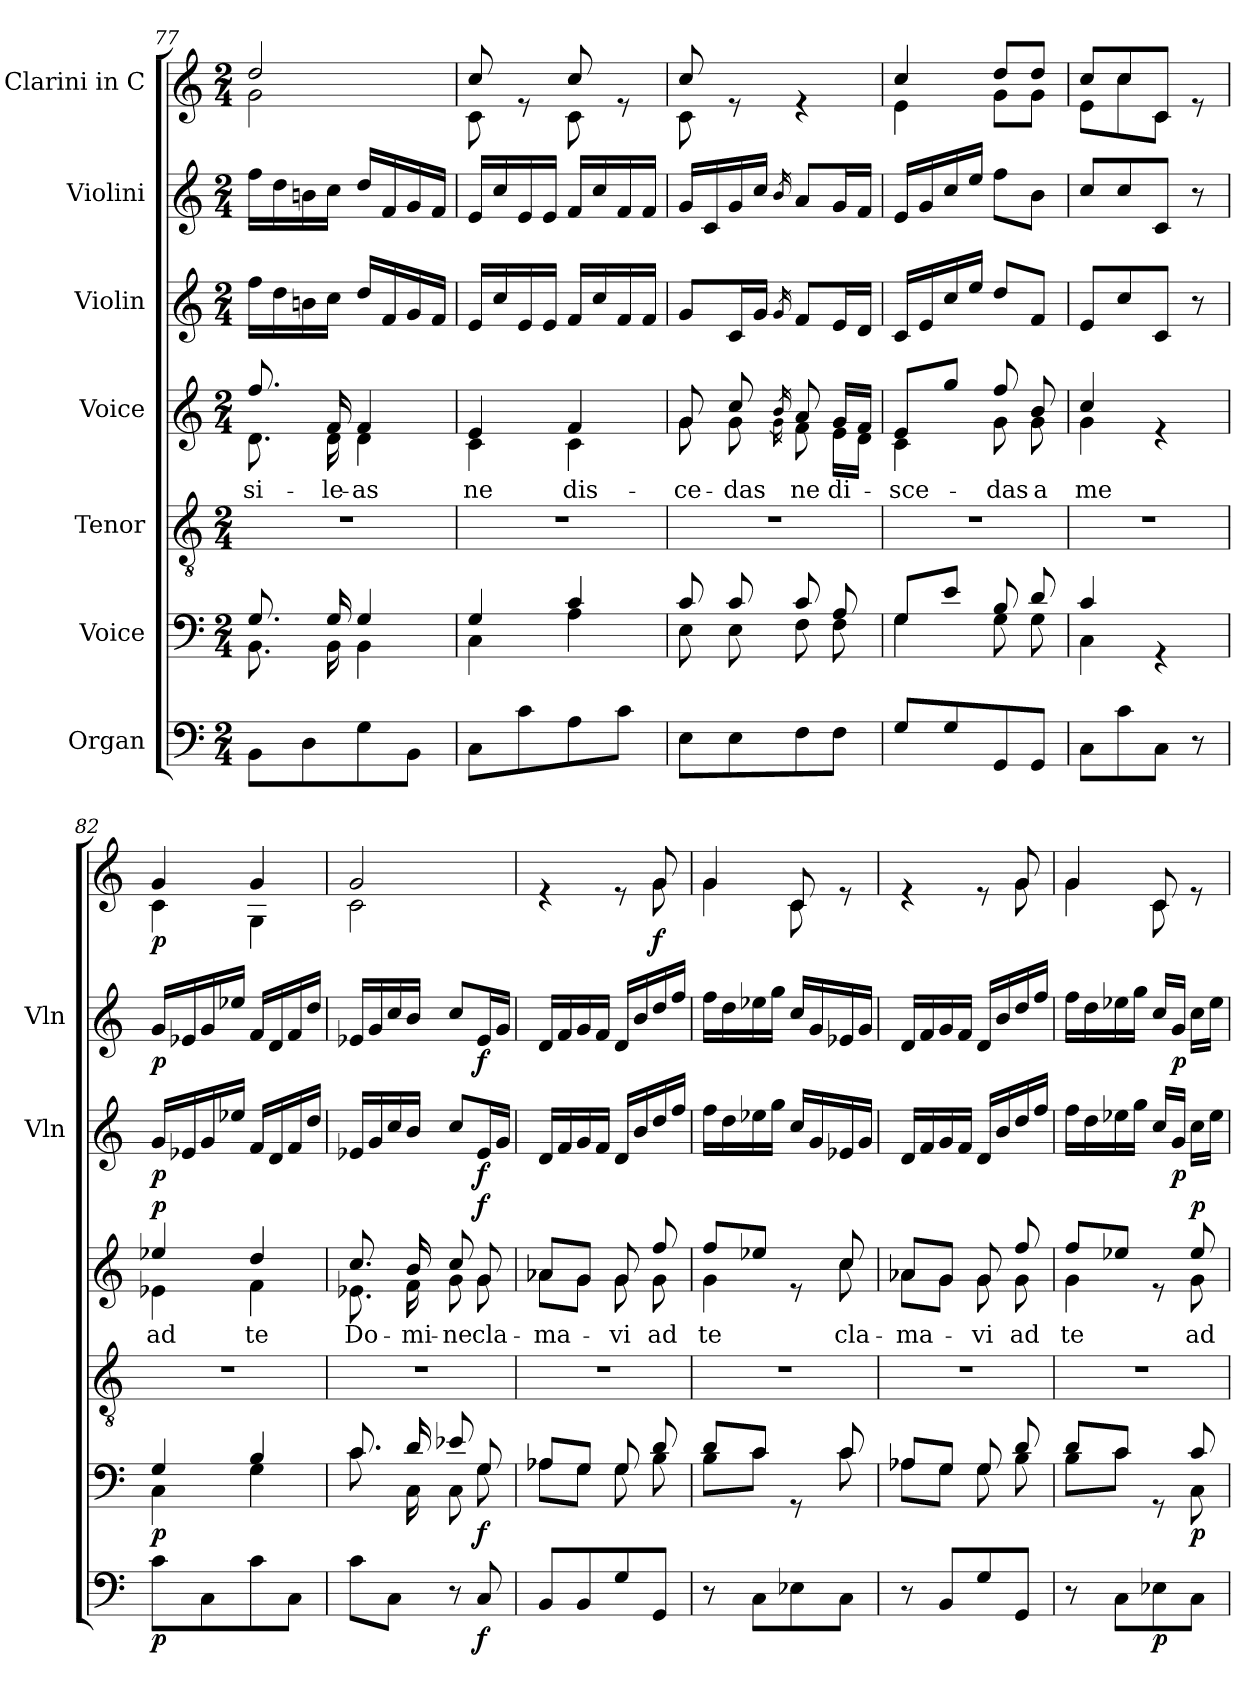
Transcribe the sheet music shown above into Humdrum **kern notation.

**kern	**dynam	**kern	**dynam	**kern	**kern	**text	**dynam	**kern	**dynam	**kern	**dynam	**kern	**dynam
*part7	*part7	*part6	*part6	*part5	*part4	*part4	*part4	*part3	*part3	*part2	*part2	*part1	*part1
*staff7	*staff7	*staff6	*staff6	*staff5	*staff4	*staff4	*staff4	*staff3	*staff3	*staff2	*staff2	*staff1	*staff1
*I"Organ	*	*I"Voice	*	*I"Tenor	*I"Voice	*	*	*I"Violin	*	*I"Violini	*	*I"Clarini in C	*
*	*	*	*	*	*	*	*	*I'Vln	*	*I'Vln	*	*	*
*clefF4	*	*clefF4	*	*clefGv2	*clefG2	*	*	*clefG2	*	*clefG2	*	*clefG2	*
*k[]	*	*k[]	*	*k[]	*k[]	*	*	*k[]	*	*k[]	*	*k[]	*
*M2/4	*	*M2/4	*	*M2/4	*M2/4	*	*	*M2/4	*	*M2/4	*	*M2/4	*
=77	=77	=77	=77	=77	=77	=77	=77	=77	=77	=77	=77	=77	=77
*	*	*^	*	*	*	*	*	*	*	*	*	*	*
!	!	!	!	!	!	!	!LO:LY:b	!	!	!	!	!	!	!
*	*	*	*	*	*	*^	*	*	*	*	*	*	*^	*
8BB\L	.	8.G/	8.BB\	.	2r	8.ff/	8.d\	si-	.	16ff\LL	.	16ff\LL	.	2dd/	2g\	.
.	.	.	.	.	.	.	.	.	.	16dd\	.	16dd\	.	.	.	.
8D\	.	.	.	.	.	.	.	.	.	16bn\	.	16bn\	.	.	.	.
!	!	!	!	!	!	!	!	!LO:LY:b	!	!	!	!	!	!	!	!
.	.	16G/	16BB\	.	.	16f/	16d\	-le-	.	16cc\JJ	.	16cc\JJ	.	.	.	.
!	!	!	!	!	!	!	!	!LO:LY:b	!	!	!	!	!	!	!	!
8G\	.	4G/	4BB\	.	.	4f/	4d\	-as	.	16dd/LL	.	16dd/LL	.	.	.	.
.	.	.	.	.	.	.	.	.	.	16f/	.	16f/	.	.	.	.
8BB\J	.	.	.	.	.	.	.	.	.	16g/	.	16g/	.	.	.	.
.	.	.	.	.	.	.	.	.	.	16f/JJ	.	16f/JJ	.	.	.	.
=78	=78	=78	=78	=78	=78	=78	=78	=78	=78	=78	=78	=78	=78	=78	=78	=78
!	!	!	!	!	!	!	!	!LO:LY:b	!	!	!	!	!	!	!	!
8C\L	.	4G/	4C\	.	2r	4e/	4c\	ne	.	16e/LL	.	16e/LL	.	8cc/	8c\	.
.	.	.	.	.	.	.	.	.	.	16cc/	.	16cc/	.	.	.	.
8c\	.	.	.	.	.	.	.	.	.	16e/	.	16e/	.	8re	8ryy	.
.	.	.	.	.	.	.	.	.	.	16e/JJ	.	16e/JJ	.	.	.	.
!	!	!	!	!	!	!	!	!LO:LY:b	!	!	!	!	!	!	!	!
8A\	.	4c/	4A\	.	.	4f/	4c\	dis-	.	16f/LL	.	16f/LL	.	8cc/	8c\	.
.	.	.	.	.	.	.	.	.	.	16cc/	.	16cc/	.	.	.	.
8c\J	.	.	.	.	.	.	.	.	.	16f/	.	16f/	.	8re	8ryy	.
.	.	.	.	.	.	.	.	.	.	16f/JJ	.	16f/JJ	.	.	.	.
!!LO:LB:g=z	!!
=79	=79	=79	=79	=79	=79	=79	=79	=79	=79	=79	=79	=79	=79	=79	=79	=79
!	!	!	!	!	!	!	!	!LO:LY:b	!	!	!	!	!	!	!	!
8E\L	.	8c/	8E\	.	2r	8g/	8g\	-ce-	.	8g/L	.	16g/LL	.	8cc/	8c\	.
.	.	.	.	.	.	.	.	.	.	.	.	16c/	.	.	.	.
!	!	!	!	!	!	!	!	!LO:LY:b	!	!	!	!	!	!	!	!
8E\	.	8c/	8E\	.	.	8cc/	8g\	-das	.	16c/L	.	16g/	.	8re	4.ryy	.
.	.	.	.	.	.	.	.	.	.	16g/JJ	.	16cc/JJ	.	.	.	.
.	.	.	.	.	.	16qb/	16qg\	.	.	16qg/	.	16qb/	.	.	.	.
!	!	!	!	!	!	!	!	!LO:LY:b	!	!	!	!	!	!	!	!
8F\	.	8c/	8F\	.	.	8a/	8f\	ne	.	8f/L	.	8a/L	.	4re	.	.
!	!	!	!	!	!	!	!	!LO:LY:b	!	!	!	!	!	!	!	!
8F\J	.	8A/	8F\	.	.	16g/LL	16e\LL	di-	.	16e/L	.	16g/L	.	.	.	.
.	.	.	.	.	.	16f/JJ	16d\JJ	.	.	16d/JJ	.	16f/JJ	.	.	.	.
=80	=80	=80	=80	=80	=80	=80	=80	=80	=80	=80	=80	=80	=80	=80	=80	=80
!	!	!	!	!	!	!	!	!LO:LY:b	!	!	!	!	!	!	!	!
8G/L	.	8G/L	4G\	.	2r	8e/L	4c\	-sce-	.	16c/LL	.	16e/LL	.	4cc/	4e\	.
.	.	.	.	.	.	.	.	.	.	16e/	.	16g/	.	.	.	.
8G/	.	8e/J	.	.	.	8gg/J	.	.	.	16cc/	.	16cc/	.	.	.	.
.	.	.	.	.	.	.	.	.	.	16ee/JJ	.	16ee/JJ	.	.	.	.
!	!	!	!	!	!	!	!	!LO:LY:b	!	!	!	!	!	!	!	!
8GG/	.	8B/	8G\	.	.	8ff/	8g\	-das	.	8dd/L	.	8ff\L	.	8dd/L	8g\L	.
!	!	!	!	!	!	!	!	!LO:LY:b	!	!	!	!	!	!	!	!
8GG/J	.	8d/	8G\	.	.	8b/	8g\	a	.	8f/J	.	8b\J	.	8dd/J	8g\J	.
=81	=81	=81	=81	=81	=81	=81	=81	=81	=81	=81	=81	=81	=81	=81	=81	=81
!	!	!	!	!	!	!	!	!LO:LY:b	!	!	!	!	!	!	!	!
8C\L	.	4c/	4C\	.	2r	4cc/	4g\	me	.	8e/L	.	8cc/L	.	8cc/L	8e\L	.
8c\	.	.	.	.	.	.	.	.	.	8cc/	.	8cc/	.	8cc/	8cc\	.
8C\J	.	4rGG	4ryy	.	.	4re	4ryy	.	.	8c/J	.	8c/J	.	8c/J	8c\J	.
8r	.	.	.	.	.	.	.	.	.	8r	.	8r	.	8re	8ryy	.
=82	=82	=82	=82	=82	=82	=82	=82	=82	=82	=82	=82	=82	=82	=82	=82	=82
!	!LO:DY:b	!	!	!LO:DY:b	!	!	!	!LO:LY:b	!LO:DY:b	!	!LO:DY:b	!	!LO:DY:b	!	!	!LO:DY:b
8c\L	p	4G/	4C\	p	2r	4ee-X/	4e-X\	ad	p	16g/LL	p	16g/LL	p	4g/	4c\	p
.	.	.	.	.	.	.	.	.	.	16e-X/	.	16e-X/	.	.	.	.
8C\	.	.	.	.	.	.	.	.	.	16g/	.	16g/	.	.	.	.
.	.	.	.	.	.	.	.	.	.	16ee-X/JJ	.	16ee-X/JJ	.	.	.	.
!	!	!	!	!	!	!	!	!LO:LY:b	!	!	!	!	!	!	!	!
8c\	.	4B/	4G\	.	.	4dd/	4f\	te	.	16f/LL	.	16f/LL	.	4g/	4G\	.
.	.	.	.	.	.	.	.	.	.	16d/	.	16d/	.	.	.	.
8C\J	.	.	.	.	.	.	.	.	.	16f/	.	16f/	.	.	.	.
.	.	.	.	.	.	.	.	.	.	16dd/JJ	.	16dd/JJ	.	.	.	.
=83	=83	=83	=83	=83	=83	=83	=83	=83	=83	=83	=83	=83	=83	=83	=83	=83
!	!	!	!	!	!	!	!	!LO:LY:b	!	!	!	!	!	!	!	!
8c\L	.	8.c/	8.c\	.	2r	8.cc/	8.e-X\	Do-	.	16e-X/LL	.	16e-X/LL	.	2g/	2c\	.
.	.	.	.	.	.	.	.	.	.	16g/	.	16g/	.	.	.	.
8C\J	.	.	.	.	.	.	.	.	.	16cc/	.	16cc/	.	.	.	.
!	!	!	!	!	!	!	!	!LO:LY:b	!	!	!	!	!	!	!	!
.	.	16d/	16C\	.	.	16b/	16f\	-mi-	.	16b/JJ	.	16b/JJ	.	.	.	.
!	!	!	!	!	!	!	!	!LO:LY:b	!	!	!	!	!	!	!	!
8r	.	8e-X/	8C\	.	.	8cc/	8g\	-ne	.	8cc/L	.	8cc/L	.	.	.	.
!	!LO:DY:b	!	!	!LO:DY:b	!	!	!	!LO:LY:b	!LO:DY:b	!	!LO:DY:b	!	!LO:DY:b	!	!	!
8C/	f	8G/	8G\	f	.	8g/	8g\	cla-	f	16e-/L	f	16e-/L	f	.	.	.
.	.	.	.	.	.	.	.	.	.	16g/JJ	.	16g/JJ	.	.	.	.
=84	=84	=84	=84	=84	=84	=84	=84	=84	=84	=84	=84	=84	=84	=84	=84	=84
!	!	!	!	!	!	!	!	!LO:LY:b	!	!	!	!	!	!	!	!
8BB/L	.	8A-X/L	8A-\L	.	2r	8a-X/L	8a-\L	-ma-	.	16d/LL	.	16d/LL	.	4re	4.ryy	.
.	.	.	.	.	.	.	.	.	.	16f/	.	16f/	.	.	.	.
8BB/	.	8G/J	8G\J	.	.	8g/J	8g\J	.	.	16g/	.	16g/	.	.	.	.
.	.	.	.	.	.	.	.	.	.	16f/JJ	.	16f/JJ	.	.	.	.
!	!	!	!	!	!	!	!	!LO:LY:b	!	!	!	!	!	!	!	!
8G/	.	8G/	8G\	.	.	8g/	8g\	-vi	.	16d/LL	.	16d/LL	.	8re	.	.
.	.	.	.	.	.	.	.	.	.	16b/	.	16b/	.	.	.	.
!	!	!	!	!	!	!	!	!LO:LY:b	!	!	!	!	!	!	!	!LO:DY:b
8GG/J	.	8d/	8B\	.	.	8ff/	8g\	ad	.	16dd/	.	16dd/	.	8g/	8g\	f
.	.	.	.	.	.	.	.	.	.	16ff/JJ	.	16ff/JJ	.	.	.	.
!!LO:PB:g=z	!!
=85	=85	=85	=85	=85	=85	=85	=85	=85	=85	=85	=85	=85	=85	=85	=85	=85
!	!	!	!	!	!	!	!	!LO:LY:b	!	!	!	!	!	!	!	!
8r	.	8d/L	8B\L	.	2r	8ff/L	4g\	te	.	16ff\LL	.	16ff\LL	.	4g/	4g\	.
.	.	.	.	.	.	.	.	.	.	16dd\	.	16dd\	.	.	.	.
8C\L	.	8c/J	8c\J	.	.	8ee-X/J	.	.	.	16ee-X\	.	16ee-X\	.	.	.	.
.	.	.	.	.	.	.	.	.	.	16gg\JJ	.	16gg\JJ	.	.	.	.
8E-X\	.	8rGG	8ryy	.	.	8re	8ryy	.	.	16cc/LL	.	16cc/LL	.	8c/	8c\	.
.	.	.	.	.	.	.	.	.	.	16g/	.	16g/	.	.	.	.
!	!	!	!	!	!	!	!	!LO:LY:b	!	!	!	!	!	!	!	!
8C\J	.	8c/	8c\	.	.	8cc/	8cc\	cla-	.	16e-X/	.	16e-X/	.	8re	8ryy	.
.	.	.	.	.	.	.	.	.	.	16g/JJ	.	16g/JJ	.	.	.	.
=86	=86	=86	=86	=86	=86	=86	=86	=86	=86	=86	=86	=86	=86	=86	=86	=86
!	!	!	!	!	!	!	!	!LO:LY:b	!	!	!	!	!	!	!	!
8r	.	8A-X/L	8A-\L	.	2r	8a-X/L	8a-\L	-ma-	.	16d/LL	.	16d/LL	.	4re	4.ryy	.
.	.	.	.	.	.	.	.	.	.	16f/	.	16f/	.	.	.	.
8BB/L	.	8G/J	8G\J	.	.	8g/J	8g\J	.	.	16g/	.	16g/	.	.	.	.
.	.	.	.	.	.	.	.	.	.	16f/JJ	.	16f/JJ	.	.	.	.
!	!	!	!	!	!	!	!	!LO:LY:b	!	!	!	!	!	!	!	!
8G/	.	8G/	8G\	.	.	8g/	8g\	-vi	.	16d/LL	.	16d/LL	.	8re	.	.
.	.	.	.	.	.	.	.	.	.	16b/	.	16b/	.	.	.	.
!	!	!	!	!	!	!	!	!LO:LY:b	!	!	!	!	!	!	!	!
8GG/J	.	8d/	8B\	.	.	8ff/	8g\	ad	.	16dd/	.	16dd/	.	8g/	8g\	.
.	.	.	.	.	.	.	.	.	.	16ff/JJ	.	16ff/JJ	.	.	.	.
=87	=87	=87	=87	=87	=87	=87	=87	=87	=87	=87	=87	=87	=87	=87	=87	=87
!	!	!	!	!	!	!	!	!LO:LY:b	!	!	!	!	!	!	!	!
8r	.	8d/L	8B\L	.	2r	8ff/L	4g\	te	.	16ff\LL	.	16ff\LL	.	4g/	4g\	.
.	.	.	.	.	.	.	.	.	.	16dd\	.	16dd\	.	.	.	.
8C\L	.	8c/J	8c\J	.	.	8ee-X/J	.	.	.	16ee-X\	.	16ee-X\	.	.	.	.
.	.	.	.	.	.	.	.	.	.	16gg\JJ	.	16gg\JJ	.	.	.	.
!	!LO:DY:b	!	!	!	!	!	!	!	!	!	!	!	!	!	!	!
8E-X\	p	8rGG	8ryy	.	.	8re	8ryy	.	.	16cc/LL	.	16cc/LL	.	8c/	8c\	.
!	!	!	!	!	!	!	!	!	!	!	!LO:DY:b	!	!LO:DY:b	!	!	!
.	.	.	.	.	.	.	.	.	.	16g/JJ	p	16g/JJ	p	.	.	.
!	!	!	!	!LO:DY:b	!	!	!	!LO:LY:b	!LO:DY:b	!	!	!	!	!	!	!
8C\J	.	8c/	8C\	p	.	8ee-/	8g\	ad	p	16cc\LL	.	16cc\LL	.	8re	8ryy	.
.	.	.	.	.	.	.	.	.	.	16ee-\JJ	.	16ee-\JJ	.	.	.	.
*	*	*v	*v	*	*	*v	*v	*	*	*	*	*	*	*v	*v	*
=	=	=	=	=	=	=	=	=	=	=	=	=	=
*-	*-	*-	*-	*-	*-	*-	*-	*-	*-	*-	*-	*-	*-
